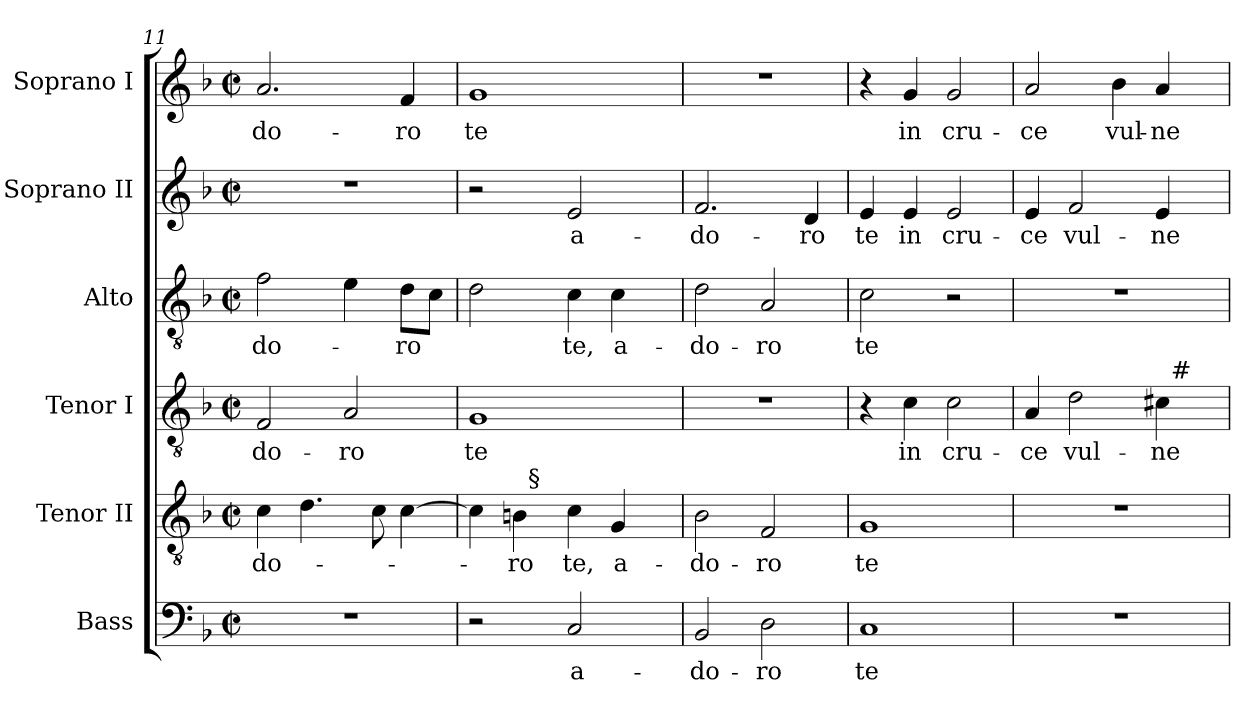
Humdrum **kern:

**kern	**text	**kern	**text	**kern	**text	**kern	**text	**kern	**text	**kern	**text
*part6	*part6	*part5	*part5	*part4	*part4	*part3	*part3	*part2	*part2	*part1	*part1
*staff6	*staff6	*staff5	*staff5	*staff4	*staff4	*staff3	*staff3	*staff2	*staff2	*staff1	*staff1
*I"Bass	*	*I"Tenor II	*	*I"Tenor I	*	*I"Alto	*	*I"Soprano II	*	*I"Soprano I	*
*I'B.	*	*	*	*	*	*I'T.	*	*I'A.	*	*I'A.	*
!!LO:PB:g=z
*clefF4	*	*clefGv2	*	*clefGv2	*	*clefGv2	*	*clefG2	*	*clefG2	*
*	*	*ITrd7c12	*	*ITrd7c12	*	*ITrd7c12	*	*	*	*	*
*k[b-]	*	*k[b-]	*	*k[b-]	*	*k[b-]	*	*k[b-]	*	*k[b-]	*
*F:	*	*F:	*	*F:	*	*F:	*	*F:	*	*F:	*
*M2/2	*	*M2/2	*	*M2/2	*	*M2/2	*	*M2/2	*	*M2/2	*
*met(c|)	*	*met(c|)	*	*met(c|)	*	*met(c|)	*	*met(c|)	*	*met(c|)	*
=11	=11	=11	=11	=11	=11	=11	=11	=11	=11	=11	=11
!	!	!	!LO:LY:b:color=#000000	!	!	!	!	!	!	!	!
!	!	!	!	!	!LO:LY:b:color=#000000	!	!	!	!	!	!
!	!	!	!	!	!	!	!LO:LY:b:color=#000000	!	!	!	!
!	!	!	!	!	!	!	!	!	!	!	!LO:LY:b:color=#000000
1r	.	4Ci\	-do-	2FFi/	-do-	2Fi\	-do-	1r	.	2.ai/	-do-
.	.	4.Di\	.	.	.	.	.	.	.	.	.
!	!	!	!	!	!LO:LY:b:color=#000000	!	!	!	!	!	!
.	.	.	.	2AAi/	-ro	4Ei\	.	.	.	.	.
.	.	8Ci\	.	.	.	.	.	.	.	.	.
!	!	!	!	!	!	!	!LO:LY:b:color=#000000	!	!	!	!
!	!	!	!	!	!	!	!	!	!	!	!LO:LY:b:color=#000000
.	.	[>4Ci\	.	.	.	8Di\L	-ro	.	.	4fi/	-ro
.	.	.	.	.	.	8Ci\J	.	.	.	.	.
=12	=12	=12	=12	=12	=12	=12	=12	=12	=12	=12	=12
!	!	!	!	!	!LO:LY:b:color=#000000	!	!	!	!	!	!
!	!	!	!	!	!	!	!	!	!	!	!LO:LY:b:color=#000000
*	*	*^	*	*	*	*	*	*	*	*	*
2r	.	4Ci\]	4ryy	.	1GGi	te	2Di\	.	2r	.	1gi	te
!	!	!	!	!LO:LY:b:color=#000000	!	!	!	!	!	!	!	!
.	.	4BBi\	32ryy	-ro	.	.	.	.	.	.	.	.
.	.	.	256ryy	.	.	.	.	.	.	.	.	.
!	!	!	!LO:TX:a:t=§	!	!	!	!	!	!	!	!	!
.	.	.	2ryy	.	.	.	.	.	.	.	.	.
!	!LO:LY:b:color=#000000	!	!	!	!	!	!	!	!	!	!	!
!	!	!	!	!LO:LY:b:color=#000000	!	!	!	!	!	!	!	!
!	!	!	!	!	!	!	!	!LO:LY:b:color=#000000	!	!	!	!
!	!	!	!	!	!	!	!	!	!	!LO:LY:b:color=#000000	!	!
2Ci/	a-	4Ci\	.	te,	.	.	4Ci\	te,	2ei/	a-	.	.
!	!	!	!	!LO:LY:b:color=#000000	!	!	!	!	!	!	!	!
!	!	!	!	!	!	!	!	!LO:LY:b:color=#000000	!	!	!	!
.	.	4GGi/	.	a-	.	.	4Ci\	a-	.	.	.	.
.	.	.	8ryy	.	.	.	.	.	.	.	.	.
.	.	.	16ryy	.	.	.	.	.	.	.	.	.
.	.	.	64..ryy	.	.	.	.	.	.	.	.	.
*	*	*v	*v	*	*	*	*	*	*	*	*	*
=13	=13	=13	=13	=13	=13	=13	=13	=13	=13	=13	=13
*	*	*^	*	*	*	*	*	*	*	*	*
!	!LO:LY:b:color=#000000	!	!	!	!	!	!	!	!	!	!	!
*	*	*v	*v	*	*	*	*	*	*	*	*	*
*	*	*^	*	*	*	*	*	*	*	*	*
!	!	!	!	!LO:LY:b:color=#000000	!	!	!	!	!	!	!	!
*	*	*v	*v	*	*	*	*	*	*	*	*	*
*	*	*^	*	*	*	*	*	*	*	*	*
!	!	!	!	!	!	!	!	!LO:LY:b:color=#000000	!	!	!	!
*	*	*v	*v	*	*	*	*	*	*	*	*	*
*	*	*^	*	*	*	*	*	*	*	*	*
!	!	!	!	!	!	!	!	!	!	!LO:LY:b:color=#000000	!	!
*	*	*v	*v	*	*	*	*	*	*	*	*	*
2BB-i/	-do-	2BB-i\	-do-	1r	.	2Di\	-do-	2.fi/	-do-	1r	.
!	!LO:LY:b:color=#000000	!	!	!	!	!	!	!	!	!	!
!	!	!	!LO:LY:b:color=#000000	!	!	!	!	!	!	!	!
!	!	!	!	!	!	!	!LO:LY:b:color=#000000	!	!	!	!
2Di\	-ro	2FFi/	-ro	.	.	2AAi/	-ro	.	.	.	.
!	!	!	!	!	!	!	!	!	!LO:LY:b:color=#000000	!	!
.	.	.	.	.	.	.	.	4di/	-ro	.	.
=14	=14	=14	=14	=14	=14	=14	=14	=14	=14	=14	=14
!	!LO:LY:b:color=#000000	!	!	!	!	!	!	!	!	!	!
!	!	!	!LO:LY:b:color=#000000	!	!	!	!	!	!	!	!
!	!	!	!	!	!	!	!LO:LY:b:color=#000000	!	!	!	!
!	!	!	!	!	!	!	!	!	!LO:LY:b:color=#000000	!	!
1Ci	te	1GGi	te	4r	.	2Ci\	te	4ei/	te	4r	.
!	!	!	!	!	!LO:LY:b:color=#000000	!	!	!	!	!	!
!	!	!	!	!	!	!	!	!	!LO:LY:b:color=#000000	!	!
!	!	!	!	!	!	!	!	!	!	!	!LO:LY:b:color=#000000
.	.	.	.	4Ci\	in	.	.	4ei/	in	4gi/	in
!	!	!	!	!	!LO:LY:b:color=#000000	!	!	!	!	!	!
!	!	!	!	!	!	!	!	!	!LO:LY:b:color=#000000	!	!
!	!	!	!	!	!	!	!	!	!	!	!LO:LY:b:color=#000000
.	.	.	.	2Ci\	cru-	2r	.	2ei/	cru-	2gi/	cru-
=15	=15	=15	=15	=15	=15	=15	=15	=15	=15	=15	=15
!	!	!	!	!	!LO:LY:b:color=#000000	!	!	!	!	!	!
!	!	!	!	!	!	!	!	!	!LO:LY:b:color=#000000	!	!
!	!	!	!	!	!	!	!	!	!	!	!LO:LY:b:color=#000000
*	*	*	*	*^	*	*	*	*	*	*	*
1r	.	1r	.	4AAi/	2ryy	-ce	1r	.	4ei/	-ce	2ai/	-ce
!	!	!	!	!	!	!LO:LY:b:color=#000000	!	!	!	!	!	!
!	!	!	!	!	!	!	!	!	!	!LO:LY:b:color=#000000	!	!
.	.	.	.	2Di\	.	vul-	.	.	2fi/	vul-	.	.
!	!	!	!	!	!	!	!	!	!	!	!	!LO:LY:b:color=#000000
.	.	.	.	.	4ryy	.	.	.	.	.	4b-i\	vul-
!	!	!	!	!	!	!LO:LY:b:color=#000000	!	!	!	!	!	!
!	!	!	!	!	!	!	!	!	!	!LO:LY:b:color=#000000	!	!
!	!	!	!	!	!	!	!	!	!	!	!	!LO:LY:b:color=#000000
.	.	.	.	4C#i\	32ryy	-ne-	.	.	4ei/	-ne-	4ai/	-ne-
.	.	.	.	.	256ryy	.	.	.	.	.	.	.
!	!	!	!	!	!LO:TX:a:t=#	!	!	!	!	!	!	!
.	.	.	.	.	8ryy	.	.	.	.	.	.	.
.	.	.	.	.	16ryy	.	.	.	.	.	.	.
.	.	.	.	.	64..ryy	.	.	.	.	.	.	.
*	*	*	*	*v	*v	*	*	*	*	*	*	*
=	=	=	=	=	=	=	=	=	=	=	=
*-	*-	*-	*-	*-	*-	*-	*-	*-	*-	*-	*-
